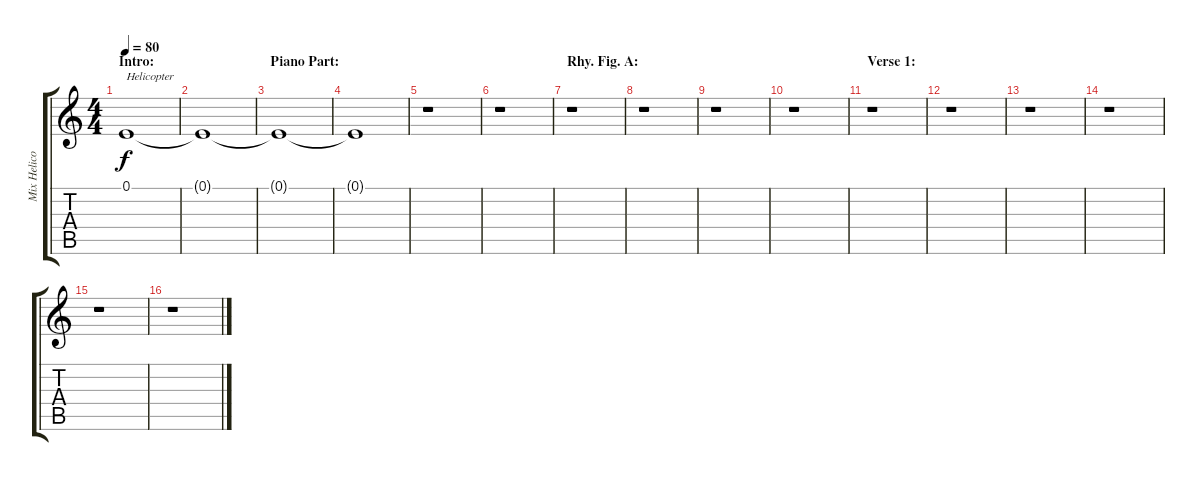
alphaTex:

\track ("Mix Helicoper" "Mix Helico") {instrument helicopter}
\staff {score tabs}
\tuning (E4 B3 G3 D3 A2 E2) {hide}
\ts (4 4)
\section ("" "Intro:")
\tempo 80
\clef g2
\ks c
0.1.1{txt "Helicopter" dy f volume 10 instrument helicopter} |
0.1{t}.1 |
\section ("" "Piano Part:")
0.1{t}.1 |
0.1{t}.1 |
r.1 |
r.1 |
\section ("" "Rhy. Fig. A:")
r.1 |
r.1 |
r.1 |
r.1 |
\section ("" "Verse 1:")
r.1 |
r.1 |
r.1 |
r.1 |
r.1 |
r.1
